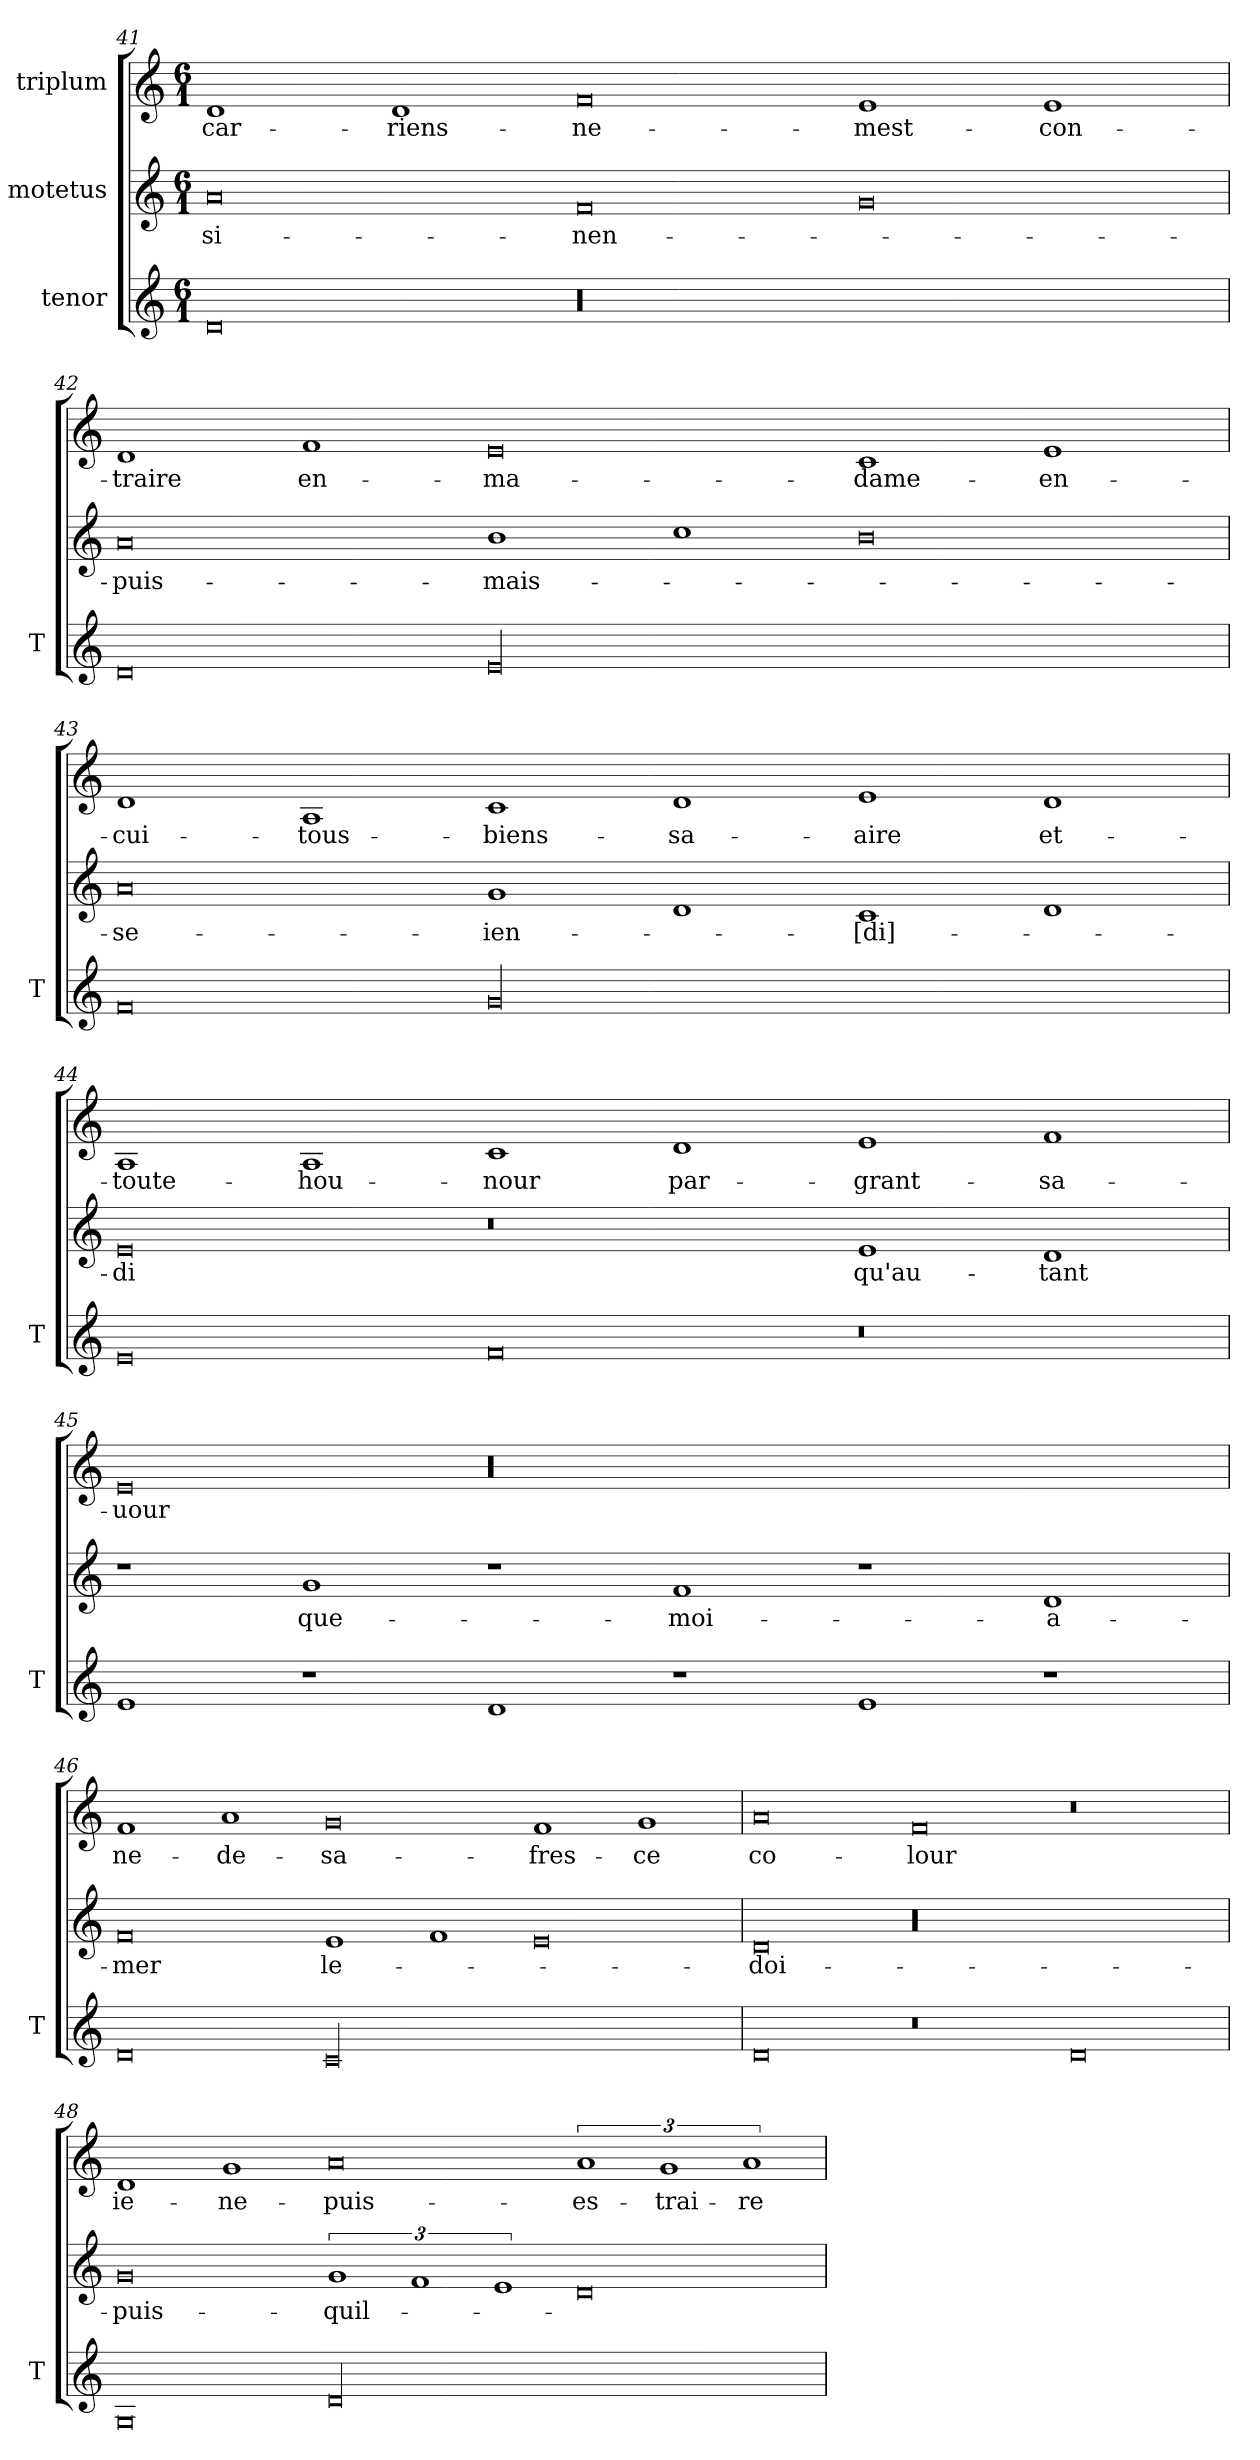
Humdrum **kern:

**kern	**kern	**text	**kern	**text
*part3	*part2	*part2	*part1	*part1
*staff3	*staff2	*staff2	*staff1	*staff1
*I"tenor	*I"motetus	*	*I"triplum	*
*I'T	*	*	*	*
*clefG2	*clefG2	*	*clefG2	*
*k[]	*k[]	*	*k[]	*
*C:	*C:	*	*C:	*
*M6/1	*M6/1	*	*M6/1	*
=41	=41	=41	=41	=41
0d/	0a/	si-	1d/	car-
.	.	.	1d/	riens-
00r	0f/	nen-	0f/	ne-
.	0g/	.	1e/	mest-
.	.	.	1e/	con-
=42	=42	=42	=42	=42
0d/	0a/	puis-	1d/	-traire
.	.	.	1f/	en-
00e/	1b\	mais-	0e/	ma-
.	1cc\	.	.	.
.	0b\	.	1c/	dame-
.	.	.	1e/	en-
=43	=43	=43	=43	=43
0f/	0a/	se-	1d/	cui-
.	.	.	1A/	tous-
00g/	1g/	ien-	1c/	biens-
.	1d/	.	1d/	sa-
.	1c/	-[di]-	1e/	-aire
.	1d/	.	1d/	et-
=44	=44	=44	=44	=44
0e/	0e/	-di	1A/	toute-
.	.	.	1A/	hou-
0f/	0r	.	1c/	-nour
.	.	.	1d/	par-
0r	1e/	qu'au-	1e/	grant-
.	1d/	-tant	1f/	sa-
=45	=45	=45	=45	=45
1e/	1r	.	0e/	-uour
1r	1g/	que-	.	.
1d/	1r	.	00r	.
1r	1f/	moi-	.	.
1e/	1r	.	.	.
1r	1d/	a-	.	.
=46	=46	=46	=46	=46
0d/	0f/	-mer	1f/	ne-
.	.	.	1a/	de-
00c/	1e/	le-	0g/	sa-
.	1f/	.	.	.
.	0e/	.	1f/	fres-
.	.	.	1g/	-ce
=47	=47	=47	=47	=47
0d/	0d/	doi-	0a/	co-
0r	00r	.	0f/	-lour
0d/	.	.	0r	.
=48	=48	=48	=48	=48
0G/	0g/	puis-	1d/	ie-
.	.	.	1g/	ne-
00d/	3%2g/	quil-	0a/	puis-
.	3%2f/	.	.	.
.	3%2e/	.	.	.
.	0d/	.	3%2a/	es-
.	.	.	3%2g/	-trai-
.	.	.	3%2a/	-re
=	=	=	=	=
*-	*-	*-	*-	*-
